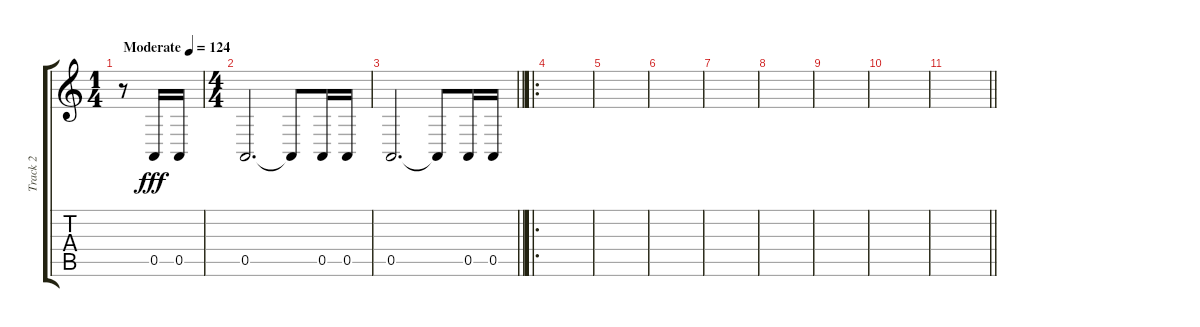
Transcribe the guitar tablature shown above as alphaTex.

\track ("Track 2" "Track 2") {instrument acousticgrandpiano}
\staff {score tabs}
\tuning (E4 B3 G3 D3 A2 E2) {hide}
\ts (1 4)
\tempo (124 "Moderate")
\clef g2
\ks c
r.8{dy fff instrument acousticgrandpiano} 0.5.16 0.5.16 |
\ts (4 4)
0.5.2{d} 0.5{t}.8 0.5.16 0.5.16 |
\barLineRight lightlight
0.5.2{d} 0.5{t}.8 0.5.16 0.5.16 |
\ro
|
|
|
|
|
|
|
\barLineRight lightlight
